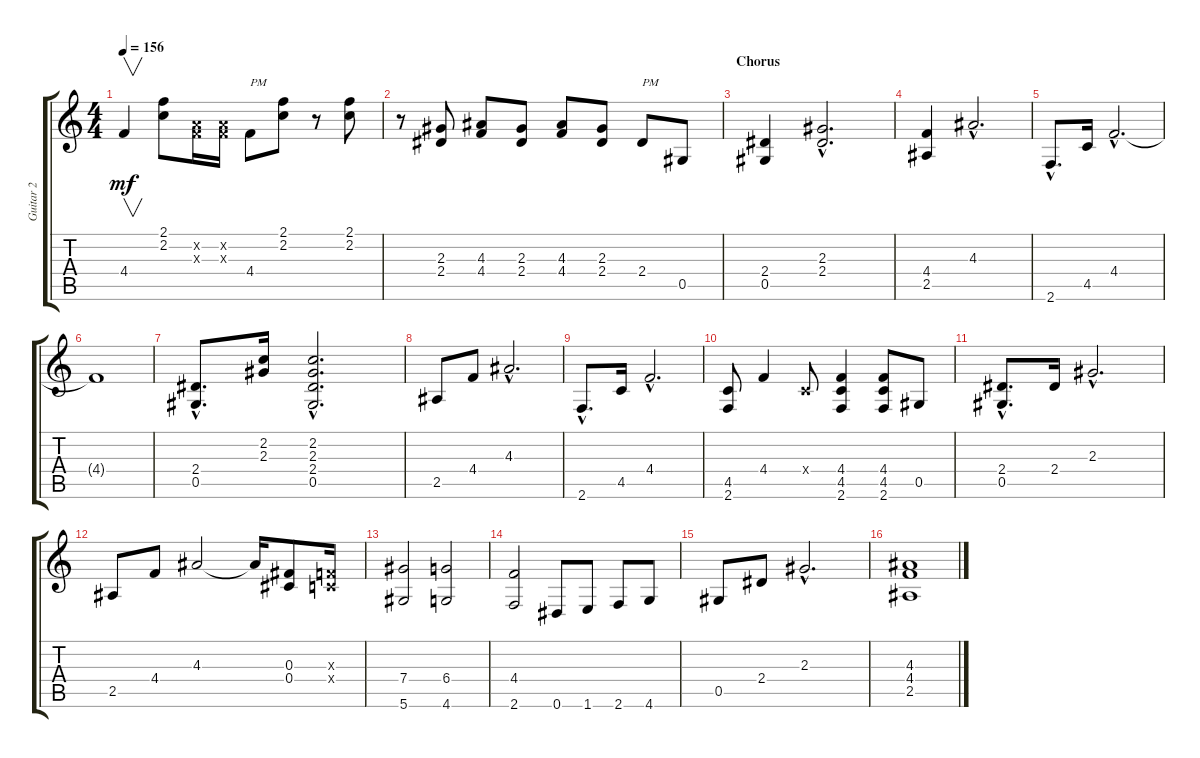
\track ("Guitar 2" "Guitar 2") {instrument overdrivenguitar}
\staff {score tabs}
\tuning (Eb4 Bb3 Gb3 Db3 Ab2 Eb2) {hide}
\ts (4 4)
\tempo 156
\clef g2
\ks c
4.4.4{v dy mf} (2.1 2.2).8 (-1.2{x} -1.3{x}).16 (-1.2{x} -1.3{x}).16 4.4.8{txt "PM"} (2.1 2.2).8 r.8 (2.1 2.2).8 |
r.8 (2.3 2.4).8 (4.3 4.4).8 (2.3 2.4).8 (4.3 4.4).8 (2.3 2.4).8 2.4.8{txt "PM"} 0.5.8 |
\section ("" "Chorus")
(2.4 0.5).4 (2.3{hac} 2.4{hac}).2{d} |
(4.4 2.5).4 4.3{hac}.2{d} |
2.6{hac}.8{d} 4.5.16 4.4{hac}.2{d} |
4.4{t}.1 |
(2.4{hac} 0.5{hac}).8{d} (2.2 2.3).16 (2.2{hac} 2.3{hac} 2.4{hac} 0.5{hac}).2{d} |
2.5.8 4.4.8 4.3{hac}.2{d} |
2.6{hac}.8{d} 4.5.16 4.4{hac}.2{d} |
(4.5 2.6).8 4.4.4 -1.4{x}.8 (4.4 4.5 2.6).4 (4.4 4.5 2.6).8 0.5.8 |
(2.4{hac} 0.5{hac}).8{d} 2.4.16 2.3{hac}.2{d} |
2.5.8 4.4.8 4.3.2 4.3{t}.16 (0.3 0.4).8 (-1.3{x} -1.4{x}).16 |
(7.4 5.6).2 (6.4 4.6).2 |
(4.4 2.6).2 0.6.8 1.6.8 2.6.8 4.6.8 |
0.5.8 2.4.8 2.3{hac}.2{d} |
(4.3 4.4 2.5).1
